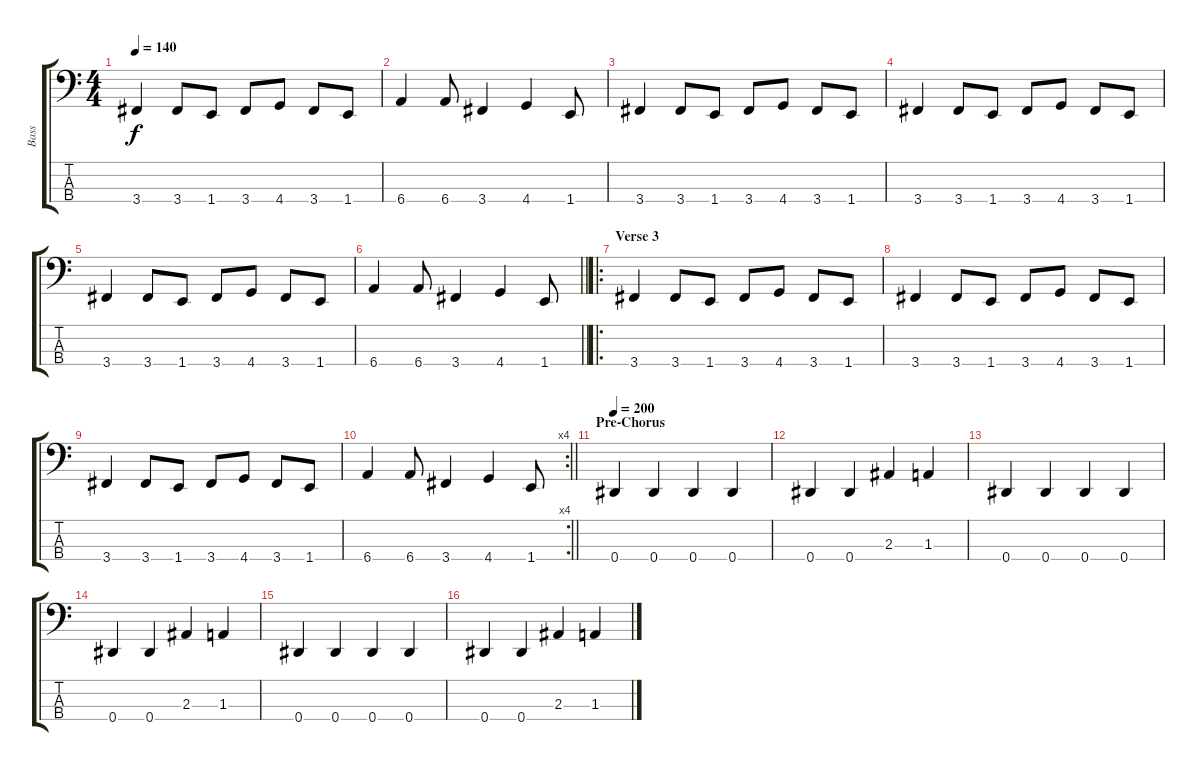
\track ("Bass" "Bass") {instrument electricbassfinger}
\staff {score tabs}
\tuning (Gb2 Db2 Ab1 Eb1) {hide}
\ts (4 4)
\tempo 140
\clef f4
\ks c
3.4.4{dy f} 3.4.8 1.4.8 3.4.8 4.4.8 3.4.8 1.4.8 |
6.4.4 6.4.8 3.4.4 4.4.4 1.4.8 |
3.4.4 3.4.8 1.4.8 3.4.8 4.4.8 3.4.8 1.4.8 |
3.4.4 3.4.8 1.4.8 3.4.8 4.4.8 3.4.8 1.4.8 |
3.4.4 3.4.8 1.4.8 3.4.8 4.4.8 3.4.8 1.4.8 |
\barLineRight lightlight
6.4.4 6.4.8 3.4.4 4.4.4 1.4.8 |
\ro
\section ("" "Verse 3")
3.4.4 3.4.8 1.4.8 3.4.8 4.4.8 3.4.8 1.4.8 |
3.4.4 3.4.8 1.4.8 3.4.8 4.4.8 3.4.8 1.4.8 |
3.4.4 3.4.8 1.4.8 3.4.8 4.4.8 3.4.8 1.4.8 |
\rc 4
\barLineRight lightlight
6.4.4 6.4.8 3.4.4 4.4.4 1.4.8 |
\section ("" "Pre-Chorus")
\tempo 200
0.4.4 0.4.4 0.4.4 0.4.4 |
0.4.4 0.4.4 2.3.4 1.3.4 |
0.4.4 0.4.4 0.4.4 0.4.4 |
0.4.4 0.4.4 2.3.4 1.3.4 |
0.4.4 0.4.4 0.4.4 0.4.4 |
0.4.4 0.4.4 2.3.4 1.3.4
